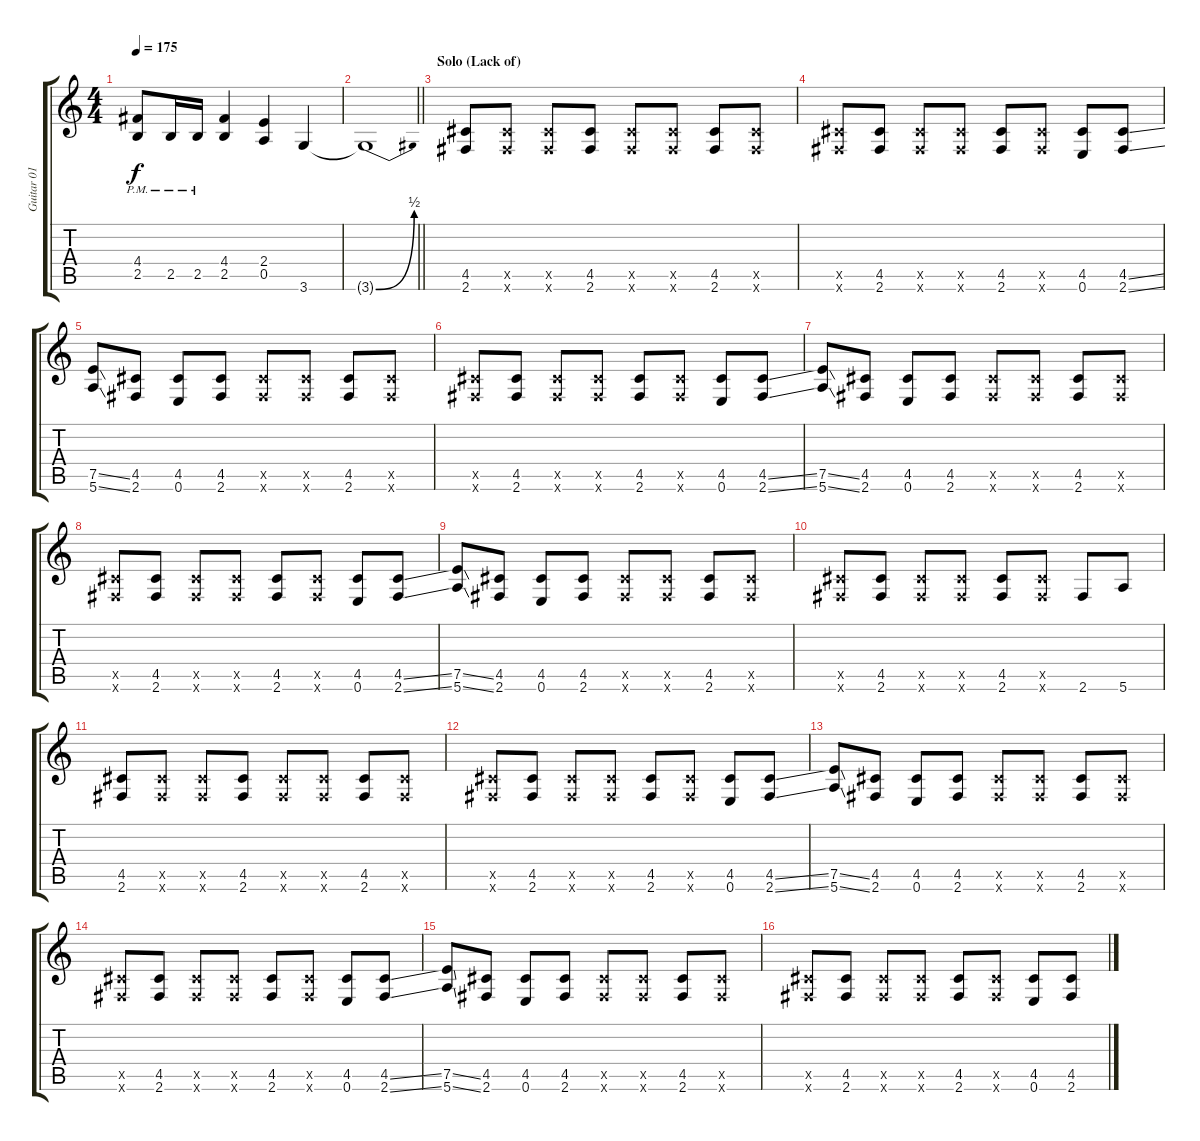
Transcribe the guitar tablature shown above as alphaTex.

\track ("Guitar 01" "Guitar 01") {instrument distortionguitar}
\staff {score tabs}
\tuning (E4 B3 G3 D3 A2 E2) {hide}
\ts (4 4)
\tempo 175
\clef g2
\ks c
(4.4{pm} 2.5{pm}).8{dy f} 2.5{pm}.16 2.5{pm}.16 (4.4 2.5).4 (2.4 0.5).4 3.6.4 |
\barLineRight lightlight
3.6{be (bend 0 0 60 2) t}.1 |
\section ("" "Solo (Lack of)")
(4.5 2.6).8 (4.5{x} 2.6{x}).8 (4.5{x} 2.6{x}).8 (4.5 2.6).8 (4.5{x} 2.6{x}).8 (4.5{x} 2.6{x}).8 (4.5 2.6).8 (4.5{x} 2.6{x}).8 |
(4.5{x} 2.6{x}).8 (4.5 2.6).8 (4.5{x} 2.6{x}).8 (4.5{x} 2.6{x}).8 (4.5 2.6).8 (4.5{x} 2.6{x}).8 (4.5 0.6).8 (4.5{ss} 2.6{ss}).8 |
(7.5{ss} 5.6{ss}).8 (4.5 2.6).8 (4.5 0.6).8 (4.5 2.6).8 (4.5{x} 2.6{x}).8 (4.5{x} 2.6{x}).8 (4.5 2.6).8 (4.5{x} 2.6{x}).8 |
(4.5{x} 2.6{x}).8 (4.5 2.6).8 (4.5{x} 2.6{x}).8 (4.5{x} 2.6{x}).8 (4.5 2.6).8 (4.5{x} 2.6{x}).8 (4.5 0.6).8 (4.5{ss} 2.6{ss}).8 |
(7.5{ss} 5.6{ss}).8 (4.5 2.6).8 (4.5 0.6).8 (4.5 2.6).8 (4.5{x} 2.6{x}).8 (4.5{x} 2.6{x}).8 (4.5 2.6).8 (4.5{x} 2.6{x}).8 |
(4.5{x} 2.6{x}).8 (4.5 2.6).8 (4.5{x} 2.6{x}).8 (4.5{x} 2.6{x}).8 (4.5 2.6).8 (4.5{x} 2.6{x}).8 (4.5 0.6).8 (4.5{ss} 2.6{ss}).8 |
(7.5{ss} 5.6{ss}).8 (4.5 2.6).8 (4.5 0.6).8 (4.5 2.6).8 (4.5{x} 2.6{x}).8 (4.5{x} 2.6{x}).8 (4.5 2.6).8 (4.5{x} 2.6{x}).8 |
(4.5{x} 2.6{x}).8 (4.5 2.6).8 (4.5{x} 2.6{x}).8 (4.5{x} 2.6{x}).8 (4.5 2.6).8 (4.5{x} 2.6{x}).8 2.6.8 5.6.8 |
(4.5 2.6).8 (4.5{x} 2.6{x}).8 (4.5{x} 2.6{x}).8 (4.5 2.6).8 (4.5{x} 2.6{x}).8 (4.5{x} 2.6{x}).8 (4.5 2.6).8 (4.5{x} 2.6{x}).8 |
(4.5{x} 2.6{x}).8 (4.5 2.6).8 (4.5{x} 2.6{x}).8 (4.5{x} 2.6{x}).8 (4.5 2.6).8 (4.5{x} 2.6{x}).8 (4.5 0.6).8 (4.5{ss} 2.6{ss}).8 |
(7.5{ss} 5.6{ss}).8 (4.5 2.6).8 (4.5 0.6).8 (4.5 2.6).8 (4.5{x} 2.6{x}).8 (4.5{x} 2.6{x}).8 (4.5 2.6).8 (4.5{x} 2.6{x}).8 |
(4.5{x} 2.6{x}).8 (4.5 2.6).8 (4.5{x} 2.6{x}).8 (4.5{x} 2.6{x}).8 (4.5 2.6).8 (4.5{x} 2.6{x}).8 (4.5 0.6).8 (4.5{ss} 2.6{ss}).8 |
(7.5{ss} 5.6{ss}).8 (4.5 2.6).8 (4.5 0.6).8 (4.5 2.6).8 (4.5{x} 2.6{x}).8 (4.5{x} 2.6{x}).8 (4.5 2.6).8 (4.5{x} 2.6{x}).8 |
(4.5{x} 2.6{x}).8 (4.5 2.6).8 (4.5{x} 2.6{x}).8 (4.5{x} 2.6{x}).8 (4.5 2.6).8 (4.5{x} 2.6{x}).8 (4.5 0.6).8 (4.5{ss} 2.6{ss}).8
